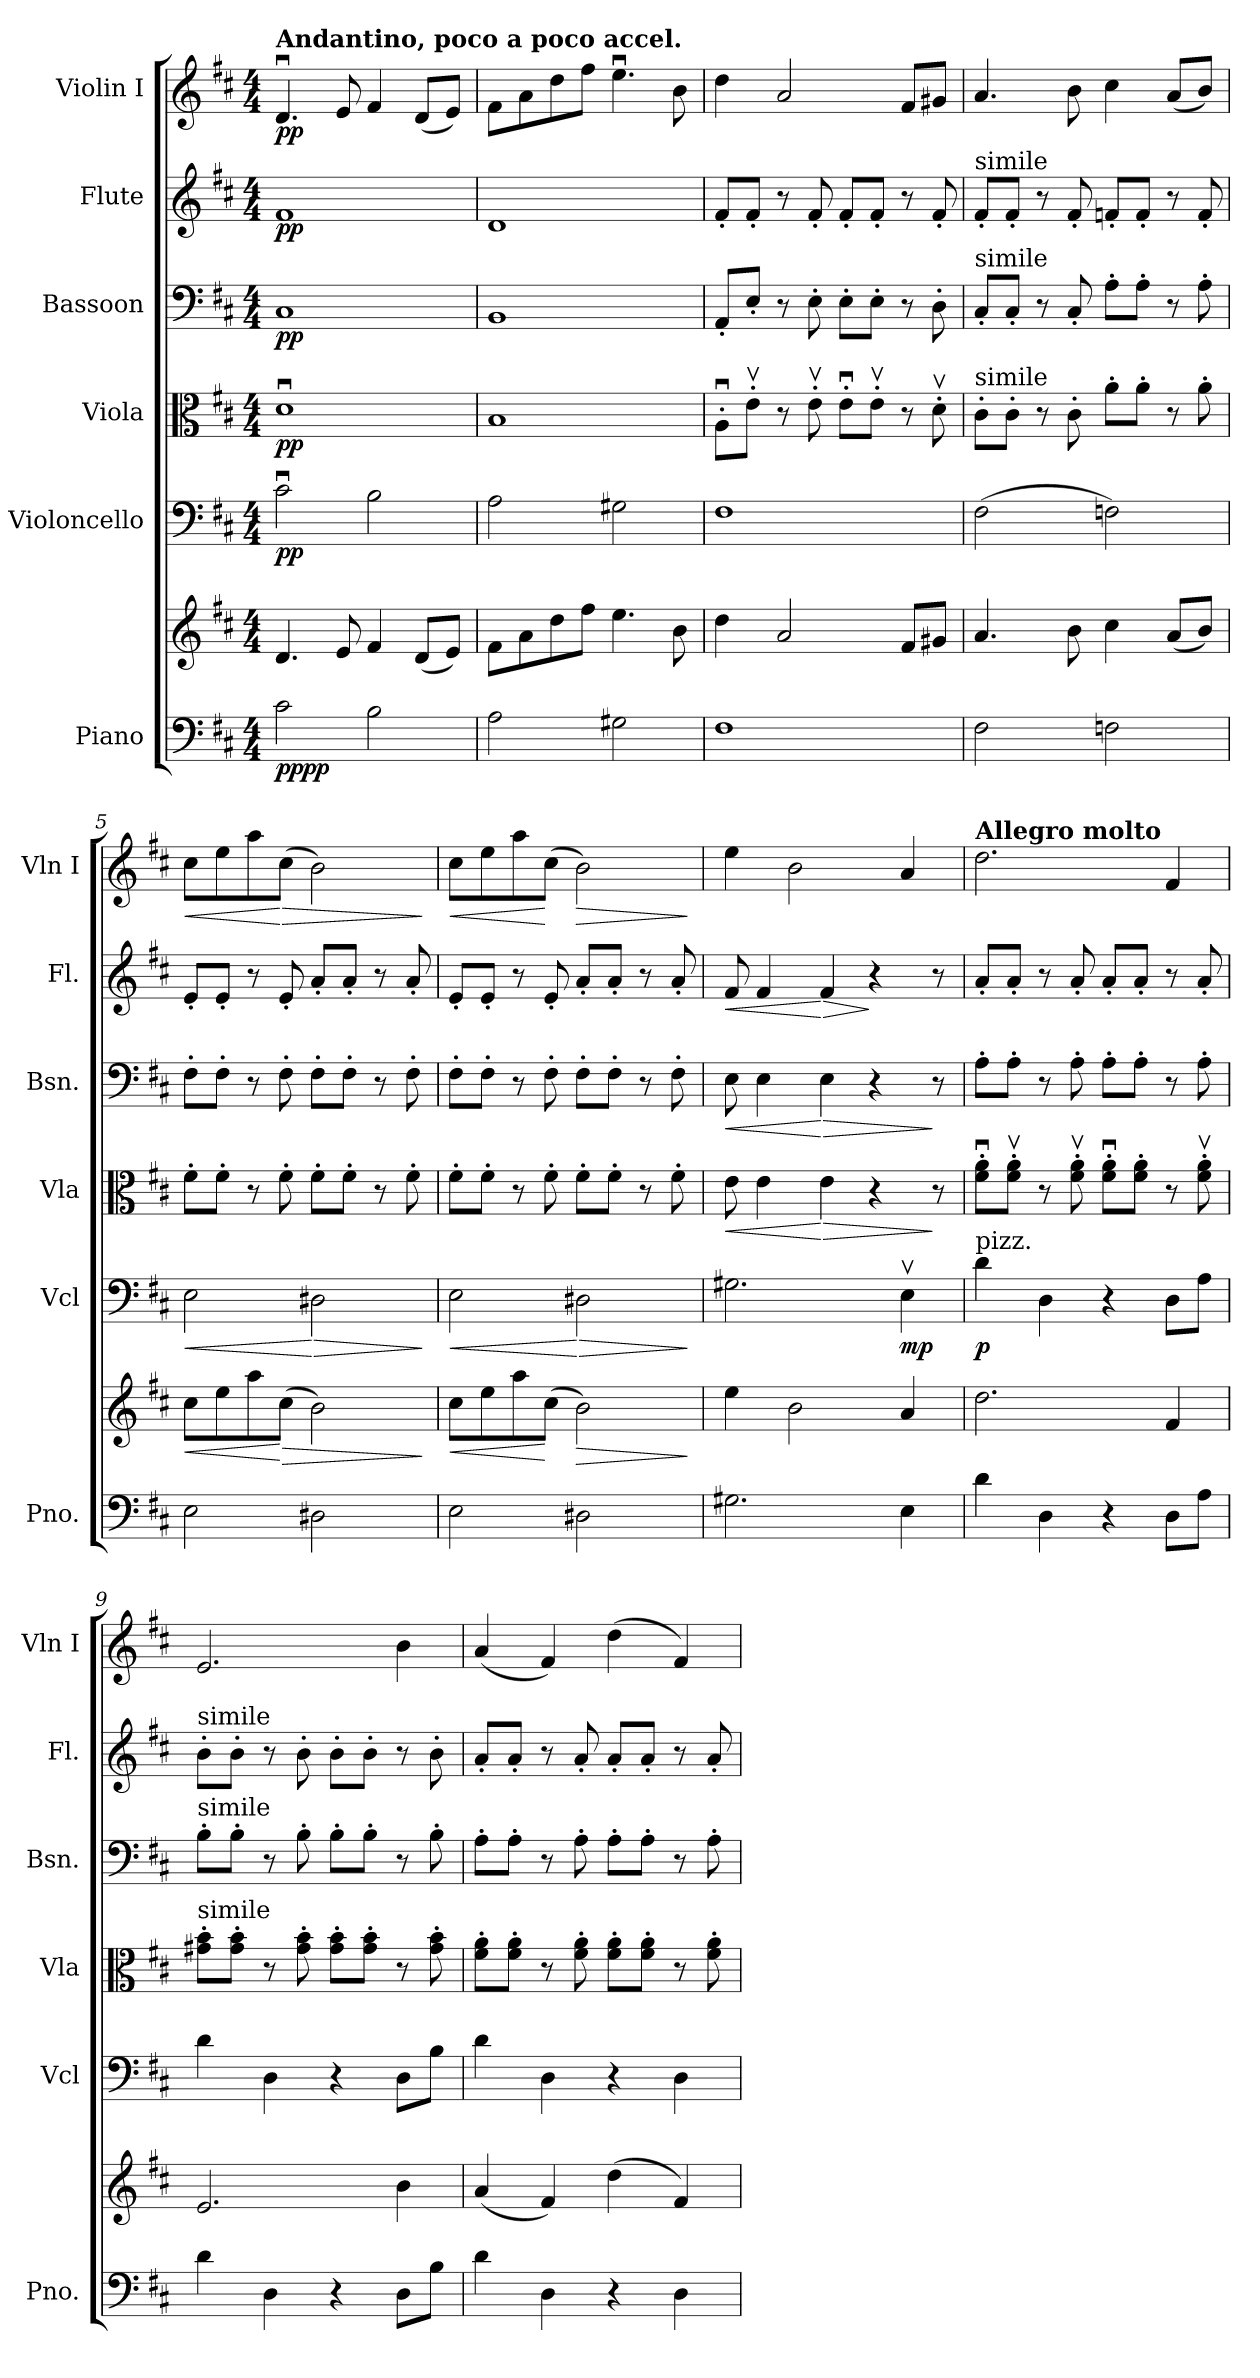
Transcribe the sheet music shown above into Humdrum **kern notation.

**kern	**kern	**dynam	**kern	**dynam	**kern	**dynam	**kern	**dynam	**kern	**dynam	**kern	**dynam
*part6	*part6	*part6	*part5	*part5	*part4	*part4	*part3	*part3	*part2	*part2	*part1	*part1
*staff7	*staff6	*staff6/7	*staff5	*staff5	*staff4	*staff4	*staff3	*staff3	*staff2	*staff2	*staff1	*staff1
*I"Piano	*	*	*I"Violoncello	*	*I"Viola	*	*I"Bassoon	*	*I"Flute	*	*I"Violin I	*
*I'Pno.	*	*	*I'Vcl	*	*I'Vla	*	*I'Bsn.	*	*I'Fl.	*	*I'Vln I	*
*clefF4	*clefG2	*	*clefF4	*	*clefC3	*	*clefF4	*	*clefG2	*	*clefG2	*
*k[f#c#]	*k[f#c#]	*	*k[f#c#]	*	*k[f#c#]	*	*k[f#c#]	*	*k[f#c#]	*	*k[f#c#]	*
*M4/4	*M4/4	*	*M4/4	*	*M4/4	*	*M4/4	*	*M4/4	*	*M4/4	*
*MM88	*MM88	*	*MM88	*	*MM88	*	*MM88	*	*MM88	*	*MM88	*
=1	=1	=1	=1	=1	=1	=1	=1	=1	=1	=1	=1	=1
!	!	!	!	!	!	!	!	!	!	!	!LO:TX:a:B:t=Andantino, poco a poco accel.	!
!	!	!LO:DY:b=2	!	!	!	!	!	!	!	!	!	!
!	!	!LO:DY:n=1:b	!	!LO:DY:b	!	!LO:DY:b	!	!LO:DY:b	!	!LO:DY:b	!	!LO:DY:b
2c#\	4.d/	pp pp	2c#u\	pp	1du	pp	1C#	pp	1f#	pp	4.du/	pp
.	8e/	.	.	.	.	.	.	.	.	.	8e/	.
2B\	4f#/	.	2B\	.	.	.	.	.	.	.	4f#/	.
.	(8d/L	.	.	.	.	.	.	.	.	.	(8d/L	.
.	8e/J)	.	.	.	.	.	.	.	.	.	8e/J)	.
=2	=2	=2	=2	=2	=2	=2	=2	=2	=2	=2	=2	=2
2A\	8f#\L	.	2A\	.	1B	.	1BB	.	1d	.	8f#\L	.
.	8a\	.	.	.	.	.	.	.	.	.	8a\	.
.	8dd\	.	.	.	.	.	.	.	.	.	8dd\	.
.	8ff#\J	.	.	.	.	.	.	.	.	.	8ff#\J	.
2G#X\	4.ee\	.	2G#X\	.	.	.	.	.	.	.	4.eeu\	.
.	8b\	.	.	.	.	.	.	.	.	.	8b\	.
=3	=3	=3	=3	=3	=3	=3	=3	=3	=3	=3	=3	=3
1F#	4dd\	.	1F#	.	8Au'\L	.	8AA'/L	.	8f#'/L	.	4dd\	.
.	.	.	.	.	8ev'\J	.	8E'/J	.	8f#'/J	.	.	.
.	2a/	.	.	.	8r	.	8r	.	8r	.	2a/	.
.	.	.	.	.	8ev'\	.	8E'\	.	8f#'/	.	.	.
.	.	.	.	.	8eu'\L	.	8E'\L	.	8f#'/L	.	.	.
.	.	.	.	.	8ev'\J	.	8E'\J	.	8f#'/J	.	.	.
.	8f#/L	.	.	.	8r	.	8r	.	8r	.	8f#/L	.
.	8g#X/J	.	.	.	8dv'\	.	8D'\	.	8f#'/	.	8g#X/J	.
=4	=4	=4	=4	=4	=4	=4	=4	=4	=4	=4	=4	=4
!	!	!	!	!	!	!	!	!	!LO:TX:a:t=simile	!	!	!
!	!	!	!	!	!	!	!LO:TX:a:t=simile	!	!	!	!	!
!	!	!	!	!	!LO:TX:a:t=simile	!	!	!	!	!	!	!
2F#\	4.a/	.	(2F#\	.	8c#'\L	.	8C#'/L	.	8f#'/L	.	4.a/	.
.	.	.	.	.	8c#'\J	.	8C#'/J	.	8f#'/J	.	.	.
.	.	.	.	.	8r	.	8r	.	8r	.	.	.
.	8b\	.	.	.	8c#'\	.	8C#'/	.	8f#'/	.	8b\	.
2Fn\	4cc#\	.	2Fn\)	.	8a'\L	.	8A'\L	.	8fn'/L	.	4cc#\	.
.	.	.	.	.	8a'\J	.	8A'\J	.	8f'/J	.	.	.
.	(8a/L	.	.	.	8r	.	8r	.	8r	.	(8a/L	.
.	8b/J)	.	.	.	8a'\	.	8A'\	.	8f'/	.	8b/J)	.
=5	=5	=5	=5	=5	=5	=5	=5	=5	=5	=5	=5	=5
!	!	!LO:HP:b	!	!LO:HP:b	!	!	!	!	!	!	!	!LO:HP:b
2E\	8cc#\L	<	2E\	<	8f#'\L	.	8F#'\L	.	8e'/L	.	8cc#\L	<
.	8ee\	.	.	.	8f#'\J	.	8F#'\J	.	8e'/J	.	8ee\	.
.	8aa\	.	.	.	8r	.	8r	.	8r	.	8aa\	.
!	!	!LO:HP:n=1:b	!	!	!	!	!	!	!	!	!	!LO:HP:n=1:b
.	(8cc#\J	[ >	.	.	8f#'\	.	8F#'\	.	8e'/	.	(8cc#\J	[ >
!	!	!	!	!LO:HP:n=1:b	!	!	!	!	!	!	!	!
2D#X\	2b\)	.	2D#X\	[ >	8f#'\L	.	8F#'\L	.	8a'/L	.	2b\)	.
.	.	.	.	.	8f#'\J	.	8F#'\J	.	8a'/J	.	.	.
.	.	.	.	.	8r	.	8r	.	8r	.	.	.
.	.	.	.	.	8f#'\	.	8F#'\	.	8a'/	.	.	.
.	.	]	.	]	.	.	.	.	.	.	.	]
!!LO:LB:g=z
=6	=6	=6	=6	=6	=6	=6	=6	=6	=6	=6	=6	=6
!	!	!LO:HP:b	!	!LO:HP:b	!	!	!	!	!	!	!	!LO:HP:b
2E\	8cc#\L	<	2E\	<	8f#'\L	.	8F#'\L	.	8e'/L	.	8cc#\L	<
.	8ee\	.	.	.	8f#'\J	.	8F#'\J	.	8e'/J	.	8ee\	.
.	8aa\	.	.	.	8r	.	8r	.	8r	.	8aa\	.
.	(8cc#\J	[	.	.	8f#'\	.	8F#'\	.	8e'/	.	(8cc#\J	[
!	!	!LO:HP:b	!	!LO:HP:n=1:b	!	!	!	!	!	!	!	!LO:HP:b
2D#X\	2b\)	>	2D#X\	[ >	8f#'\L	.	8F#'\L	.	8a'/L	.	2b\)	>
.	.	.	.	.	8f#'\J	.	8F#'\J	.	8a'/J	.	.	.
.	.	.	.	.	8r	.	8r	.	8r	.	.	.
.	.	.	.	.	8f#'\	.	8F#'\	.	8a'/	.	.	.
.	.	]	.	]	.	.	.	.	.	.	.	]
=7	=7	=7	=7	=7	=7	=7	=7	=7	=7	=7	=7	=7
!	!	!	!	!	!	!LO:HP:b	!	!LO:HP:b	!	!LO:HP:b	!	!
2.G#X\	4ee\	.	2.G#X\	.	8e\	<	8E\	<	8f#/	<	4ee\	.
.	.	.	.	.	4e\	.	4E\	.	4f#/	.	.	.
.	2b\	.	.	.	.	.	.	.	.	.	2b\	.
!	!	!	!	!	!	!LO:HP:n=1:b	!	!LO:HP:n=1:b	!	!LO:HP:n=1:b	!	!
.	.	.	.	.	4e\	[ >	4E\	[ >	4f#/	[ >	.	.
.	.	.	.	.	4r	.	4r	.	4r	]	.	.
!	!	!	!	!LO:DY:b	!	!	!	!	!	!	!	!
4E\	4a/	.	4Ev\	mp	.	.	.	.	.	.	4a/	.
.	.	.	.	.	8r	]	8r	]	8r	.	.	.
=8	=8	=8	=8	=8	=8	=8	=8	=8	=8	=8	=8	=8
*	*	*	*	*	*	*	*	*	*	*	*MM176	*
!	!	!	!	!	!	!	!	!	!	!	!LO:TX:a:B:t=Allegro molto	!
!	!	!	!LO:TX:a:t=pizz.	!	!	!	!	!	!	!	!	!
!	!	!	!	!LO:DY:b	!	!	!	!	!	!	!	!
4d\	2.dd\	.	4d\	p	8f#\u' 8a\u'L	.	8A'\L	.	8a'/L	.	2.dd\	.
.	.	.	.	.	8f#\v' 8a\v'J	.	8A'\J	.	8a'/J	.	.	.
4D\	.	.	4D\	.	8r	.	8r	.	8r	.	.	.
.	.	.	.	.	8f#\v' 8a\v'	.	8A'\	.	8a'/	.	.	.
4r	.	.	4r	.	8f#\u' 8a\u'L	.	8A'\L	.	8a'/L	.	.	.
.	.	.	.	.	8f#\' 8a\'J	.	8A'\J	.	8a'/J	.	.	.
8D\L	4f#/	.	8D\L	.	8r	.	8r	.	8r	.	4f#/	.
8A\J	.	.	8A\J	.	8f#\v' 8a\v'	.	8A'\	.	8a'/	.	.	.
=9	=9	=9	=9	=9	=9	=9	=9	=9	=9	=9	=9	=9
!	!	!	!	!	!	!	!	!	!LO:TX:a:t=simile	!	!	!
!	!	!	!	!	!	!	!LO:TX:a:t=simile	!	!	!	!	!
!	!	!	!	!	!LO:TX:a:t=simile	!	!	!	!	!	!	!
4d\	2.e/	.	4d\	.	8g#X\' 8b\'L	.	8B'\L	.	8b'\L	.	2.e/	.
.	.	.	.	.	8g#\' 8b\'J	.	8B'\J	.	8b'\J	.	.	.
4D\	.	.	4D\	.	8r	.	8r	.	8r	.	.	.
.	.	.	.	.	8g#\' 8b\'	.	8B'\	.	8b'\	.	.	.
4r	.	.	4r	.	8g#\' 8b\'L	.	8B'\L	.	8b'\L	.	.	.
.	.	.	.	.	8g#\' 8b\'J	.	8B'\J	.	8b'\J	.	.	.
8D\L	4b\	.	8D\L	.	8r	.	8r	.	8r	.	4b\	.
8B\J	.	.	8B\J	.	8g#\' 8b\'	.	8B'\	.	8b'\	.	.	.
=10	=10	=10	=10	=10	=10	=10	=10	=10	=10	=10	=10	=10
4d\	(4a/	.	4d\	.	8f#\' 8a\'L	.	8A'\L	.	8a'/L	.	(4a/	.
.	.	.	.	.	8f#\' 8a\'J	.	8A'\J	.	8a'/J	.	.	.
4D\	4f#/)	.	4D\	.	8r	.	8r	.	8r	.	4f#/)	.
.	.	.	.	.	8f#\' 8a\'	.	8A'\	.	8a'/	.	.	.
4r	(4dd\	.	4r	.	8f#\' 8a\'L	.	8A'\L	.	8a'/L	.	(4dd\	.
.	.	.	.	.	8f#\' 8a\'J	.	8A'\J	.	8a'/J	.	.	.
4D\	4f#/)	.	4D\	.	8r	.	8r	.	8r	.	4f#/)	.
.	.	.	.	.	8f#\' 8a\'	.	8A'\	.	8a'/	.	.	.
=	=	=	=	=	=	=	=	=	=	=	=	=
*-	*-	*-	*-	*-	*-	*-	*-	*-	*-	*-	*-	*-
